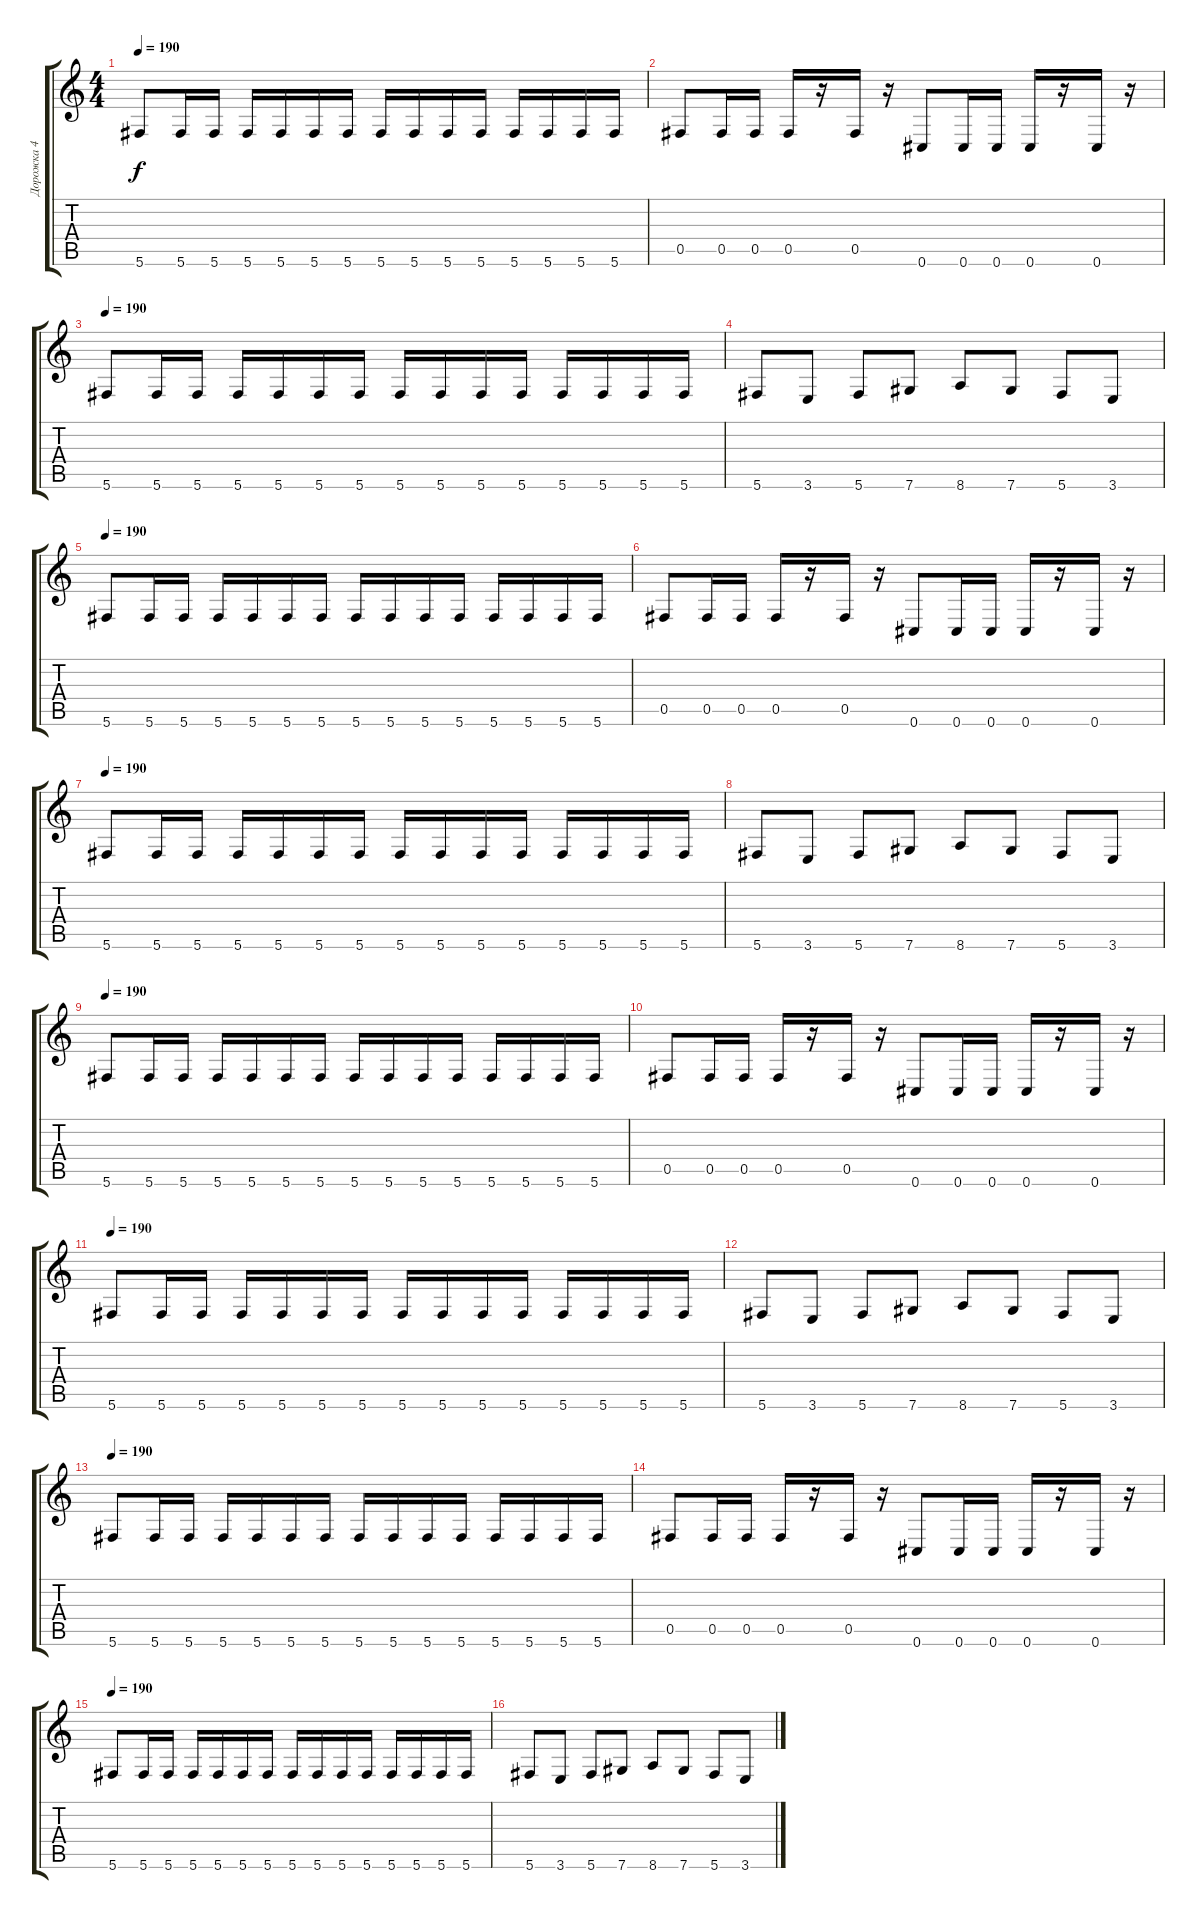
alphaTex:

\track ("Дорожка 4" "Дорожка 4") {instrument electricbassfinger}
\staff {score tabs}
\tuning (Db4 Ab3 E3 B2 Gb2 Db2) {hide}
\ts (4 4)
\tempo 190
\clef g2
\ks c
5.6.8{dy f} 5.6.16 5.6.16 5.6.16 5.6.16 5.6.16 5.6.16 5.6.16 5.6.16 5.6.16 5.6.16 5.6.16 5.6.16 5.6.16 5.6.16 |
0.5.8 0.5.16 0.5.16 0.5.16 r.16 0.5.16 r.16 0.6.8 0.6.16 0.6.16 0.6.16 r.16 0.6.16 r.16 |
\tempo 190
5.6.8 5.6.16 5.6.16 5.6.16 5.6.16 5.6.16 5.6.16 5.6.16 5.6.16 5.6.16 5.6.16 5.6.16 5.6.16 5.6.16 5.6.16 |
5.6.8 3.6.8 5.6.8 7.6.8 8.6.8 7.6.8 5.6.8 3.6.8 |
\tempo 190
5.6.8 5.6.16 5.6.16 5.6.16 5.6.16 5.6.16 5.6.16 5.6.16 5.6.16 5.6.16 5.6.16 5.6.16 5.6.16 5.6.16 5.6.16 |
0.5.8 0.5.16 0.5.16 0.5.16 r.16 0.5.16 r.16 0.6.8 0.6.16 0.6.16 0.6.16 r.16 0.6.16 r.16 |
\tempo 190
5.6.8 5.6.16 5.6.16 5.6.16 5.6.16 5.6.16 5.6.16 5.6.16 5.6.16 5.6.16 5.6.16 5.6.16 5.6.16 5.6.16 5.6.16 |
5.6.8 3.6.8 5.6.8 7.6.8 8.6.8 7.6.8 5.6.8 3.6.8 |
\tempo 190
5.6.8 5.6.16 5.6.16 5.6.16 5.6.16 5.6.16 5.6.16 5.6.16 5.6.16 5.6.16 5.6.16 5.6.16 5.6.16 5.6.16 5.6.16 |
0.5.8 0.5.16 0.5.16 0.5.16 r.16 0.5.16 r.16 0.6.8 0.6.16 0.6.16 0.6.16 r.16 0.6.16 r.16 |
\tempo 190
5.6.8 5.6.16 5.6.16 5.6.16 5.6.16 5.6.16 5.6.16 5.6.16 5.6.16 5.6.16 5.6.16 5.6.16 5.6.16 5.6.16 5.6.16 |
5.6.8 3.6.8 5.6.8 7.6.8 8.6.8 7.6.8 5.6.8 3.6.8 |
\tempo 190
5.6.8 5.6.16 5.6.16 5.6.16 5.6.16 5.6.16 5.6.16 5.6.16 5.6.16 5.6.16 5.6.16 5.6.16 5.6.16 5.6.16 5.6.16 |
0.5.8 0.5.16 0.5.16 0.5.16 r.16 0.5.16 r.16 0.6.8 0.6.16 0.6.16 0.6.16 r.16 0.6.16 r.16 |
\tempo 190
5.6.8 5.6.16 5.6.16 5.6.16 5.6.16 5.6.16 5.6.16 5.6.16 5.6.16 5.6.16 5.6.16 5.6.16 5.6.16 5.6.16 5.6.16 |
5.6.8 3.6.8 5.6.8 7.6.8 8.6.8 7.6.8 5.6.8 3.6.8
